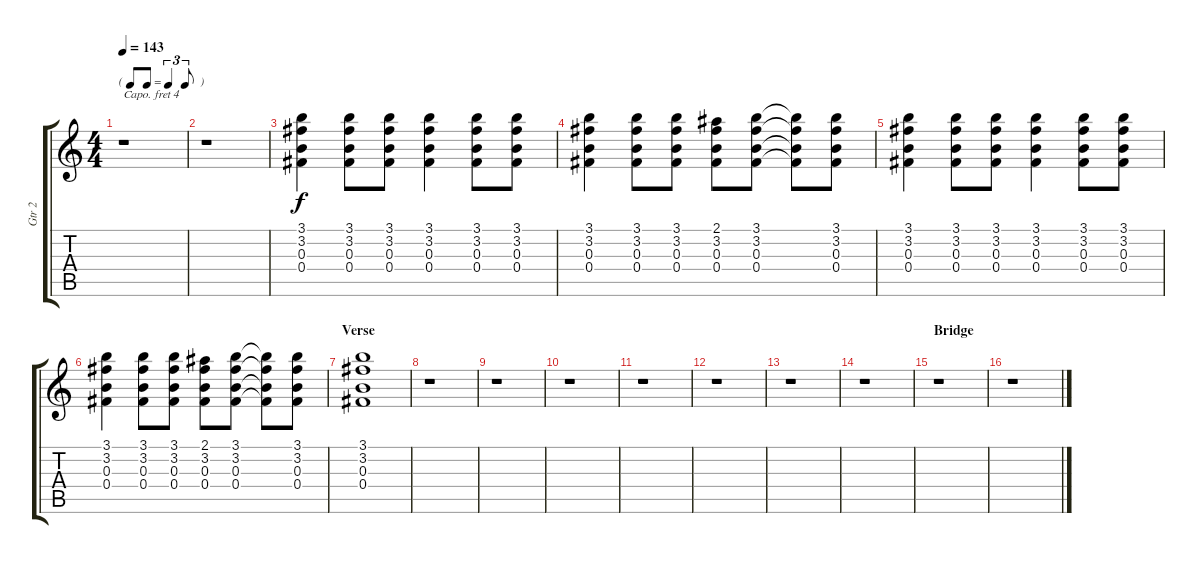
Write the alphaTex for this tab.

\track ("Gtr 2" "Gtr 2") {instrument overdrivenguitar}
\staff {score tabs}
\capo 4
\tuning (E4 B3 G3 D3 A2 E2) {hide}
\ts (4 4)
\tf triplet8th
\tempo 143
\clef g2
\ks c
r.1{dy f} |
r.1 |
(3.1 3.2 0.3 0.4).4 (3.1 3.2 0.3 0.4).8 (3.1 3.2 0.3 0.4).8 (3.1 3.2 0.3 0.4).4 (3.1 3.2 0.3 0.4).8 (3.1 3.2 0.3 0.4).8 |
(3.1 3.2 0.3 0.4).4 (3.1 3.2 0.3 0.4).8 (3.1 3.2 0.3 0.4).8 (2.1 3.2 0.3 0.4).8 (3.1 3.2 0.3 0.4).8 (3.1{t} 3.2{t} 0.3{t} 0.4{t}).8 (3.1 3.2 0.3 0.4).8 |
(3.1 3.2 0.3 0.4).4 (3.1 3.2 0.3 0.4).8 (3.1 3.2 0.3 0.4).8 (3.1 3.2 0.3 0.4).4 (3.1 3.2 0.3 0.4).8 (3.1 3.2 0.3 0.4).8 |
(3.1 3.2 0.3 0.4).4 (3.1 3.2 0.3 0.4).8 (3.1 3.2 0.3 0.4).8 (2.1 3.2 0.3 0.4).8 (3.1 3.2 0.3 0.4).8 (3.1{t} 3.2{t} 0.3{t} 0.4{t}).8 (3.1 3.2 0.3 0.4).8 |
\section ("" "Verse")
(3.1 3.2 0.3 0.4).1 |
r.1 |
r.1 |
r.1 |
r.1 |
r.1 |
r.1 |
r.1 |
\section ("" "Bridge")
r.1 |
r.1
